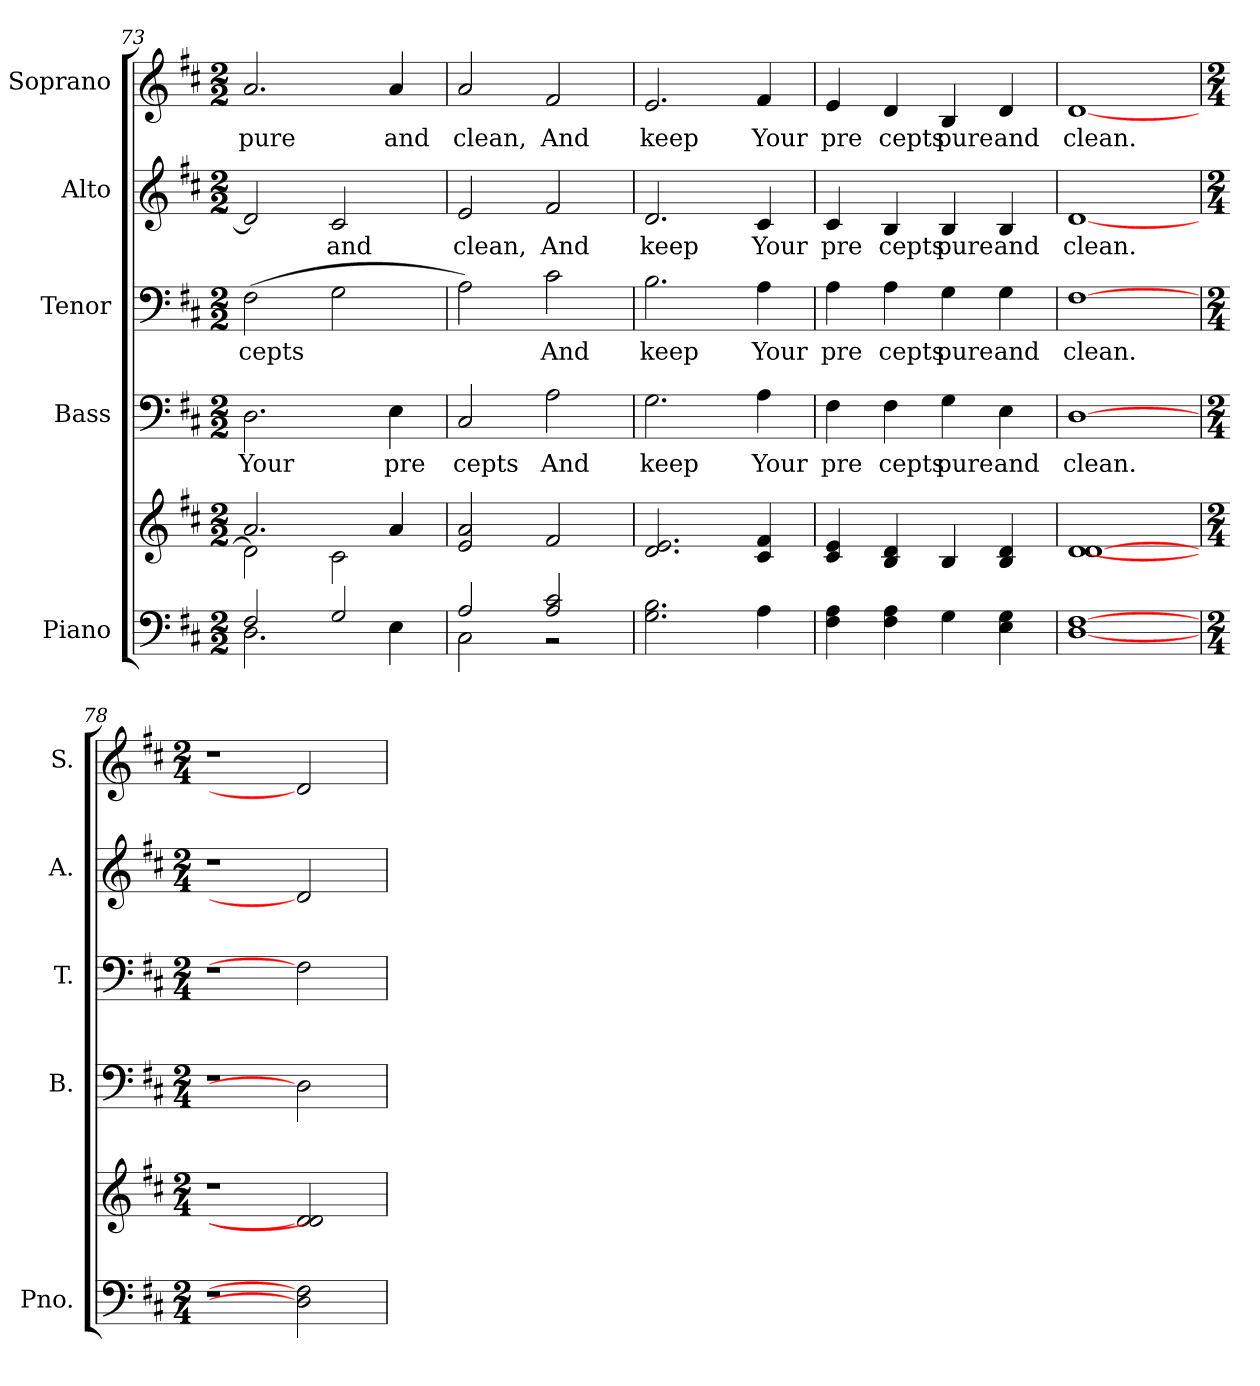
**kern	**kern	**kern	**text	**kern	**text	**kern	**text	**kern	**text
*part5	*part5	*part4	*part4	*part3	*part3	*part2	*part2	*part1	*part1
*staff6	*staff5	*staff4	*staff4	*staff3	*staff3	*staff2	*staff2	*staff1	*staff1
*I"Piano	*	*I"Bass	*	*I"Tenor	*	*I"Alto	*	*I"Soprano	*
*I'Pno.	*	*I'B.	*	*I'T.	*	*I'A.	*	*I'S.	*
*clefF4	*clefG2	*clefF4	*	*clefF4	*	*clefG2	*	*clefG2	*
*k[f#c#]	*k[f#c#]	*k[f#c#]	*	*k[f#c#]	*	*k[f#c#]	*	*k[f#c#]	*
*D:	*D:	*D:	*	*D:	*	*D:	*	*D:	*
*M2/2	*M2/2	*M2/2	*	*M2/2	*	*M2/2	*	*M2/2	*
=73	=73	=73	=73	=73	=73	=73	=73	=73	=73
*^	*^	*	*	*	*	*	*	*	*
!	!	!	!	!	!LO:LY:b:color=#000000	!	!	!	!	!	!
!	!	!	!	!	!	!	!LO:LY:b:color=#000000	!	!	!	!
!	!	!	!	!	!	!	!	!	!	!	!LO:LY:b:color=#000000
2F#i/	2.Di\	2.ai/	2di\]	2.Di\	Your	(2F#i\	cepts	2di/]	.	2.ai/	pure
!	!	!	!	!	!	!	!	!	!LO:LY:b:color=#000000	!	!
2Gi/	.	.	2c#i\	.	.	2Gi\	.	2c#i/	and	.	.
!	!	!	!	!	!LO:LY:b:color=#000000	!	!	!	!	!	!
!	!	!	!	!	!	!	!	!	!	!	!LO:LY:b:color=#000000
.	4Ei\	4ai/	.	4Ei\	pre	.	.	.	.	4ai/	and
*	*	*v	*v	*	*	*	*	*	*	*	*
=74	=74	=74	=74	=74	=74	=74	=74	=74	=74	=74
!	!	!	!	!LO:LY:b:color=#000000	!	!	!	!	!	!
!	!	!	!	!	!	!	!	!LO:LY:b:color=#000000	!	!
!	!	!	!	!	!	!	!	!	!	!LO:LY:b:color=#000000
2Ai/	2C#i\	2ei/ 2ai	2C#i/	cepts	2Ai\)	.	2ei/	clean,	2ai/	clean,
!	!	!	!	!LO:LY:b:color=#000000	!	!	!	!	!	!
!	!	!	!	!	!	!LO:LY:b:color=#000000	!	!	!	!
!	!	!	!	!	!	!	!	!LO:LY:b:color=#000000	!	!
!	!	!	!	!	!	!	!	!	!	!LO:LY:b:color=#000000
2Ai/ 2c#i	2r	2f#i/	2Ai\	And	2c#i\	And	2f#i/	And	2f#i/	And
*v	*v	*	*	*	*	*	*	*	*	*
=75	=75	=75	=75	=75	=75	=75	=75	=75	=75
*^	*	*	*	*	*	*	*	*	*
!	!	!	!	!LO:LY:b:color=#000000	!	!	!	!	!	!
*v	*v	*	*	*	*	*	*	*	*	*
*^	*	*	*	*	*	*	*	*	*
!	!	!	!	!	!	!LO:LY:b:color=#000000	!	!	!	!
*v	*v	*	*	*	*	*	*	*	*	*
*^	*	*	*	*	*	*	*	*	*
!	!	!	!	!	!	!	!	!LO:LY:b:color=#000000	!	!
*v	*v	*	*	*	*	*	*	*	*	*
*^	*	*	*	*	*	*	*	*	*
!	!	!	!	!	!	!	!	!	!	!LO:LY:b:color=#000000
*v	*v	*	*	*	*	*	*	*	*	*
2.Gi\ 2.Bi	2.di/ 2.ei	2.Gi\	keep	2.Bi\	keep	2.di/	keep	2.ei/	keep
!	!	!	!LO:LY:b:color=#000000	!	!	!	!	!	!
!	!	!	!	!	!LO:LY:b:color=#000000	!	!	!	!
!	!	!	!	!	!	!	!LO:LY:b:color=#000000	!	!
!	!	!	!	!	!	!	!	!	!LO:LY:b:color=#000000
4Ai\	4c#i/ 4f#i	4Ai\	Your	4Ai\	Your	4c#i/	Your	4f#i/	Your
=76	=76	=76	=76	=76	=76	=76	=76	=76	=76
!	!	!	!LO:LY:b:color=#000000	!	!	!	!	!	!
!	!	!	!	!	!LO:LY:b:color=#000000	!	!	!	!
!	!	!	!	!	!	!	!LO:LY:b:color=#000000	!	!
!	!	!	!	!	!	!	!	!	!LO:LY:b:color=#000000
4F#i\ 4Ai	4c#i/ 4ei	4F#i\	pre	4Ai\	pre	4c#i/	pre	4ei/	pre
!	!	!	!LO:LY:b:color=#000000	!	!	!	!	!	!
!	!	!	!	!	!LO:LY:b:color=#000000	!	!	!	!
!	!	!	!	!	!	!	!LO:LY:b:color=#000000	!	!
!	!	!	!	!	!	!	!	!	!LO:LY:b:color=#000000
4F#i\ 4Ai	4Bi/ 4di	4F#i\	cepts	4Ai\	cepts	4Bi/	cepts	4di/	cepts
!	!	!	!LO:LY:b:color=#000000	!	!	!	!	!	!
!	!	!	!	!	!LO:LY:b:color=#000000	!	!	!	!
!	!	!	!	!	!	!	!LO:LY:b:color=#000000	!	!
!	!	!	!	!	!	!	!	!	!LO:LY:b:color=#000000
4Gi\	4Bi/	4Gi\	pure	4Gi\	pure	4Bi/	pure	4Bi/	pure
!	!	!	!LO:LY:b:color=#000000	!	!	!	!	!	!
!	!	!	!	!	!LO:LY:b:color=#000000	!	!	!	!
!	!	!	!	!	!	!	!LO:LY:b:color=#000000	!	!
!	!	!	!	!	!	!	!	!	!LO:LY:b:color=#000000
4Ei\ 4Gi	4Bi/ 4di	4Ei\	and	4Gi\	and	4Bi/	and	4di/	and
!!LO:PB:g=z
=77	=77	=77	=77	=77	=77	=77	=77	=77	=77
!	!	!	!LO:LY:b:color=#000000	!	!	!	!	!	!
!	!	!	!	!	!LO:LY:b:color=#000000	!	!	!	!
!	!	!	!	!	!	!	!LO:LY:b:color=#000000	!	!
!	!	!	!	!	!	!	!	!	!LO:LY:b:color=#000000
[1Di [1F#i	[1di [1di	[1Di	clean.	[1F#i	clean.	[1di	clean.	[1di	clean.
=78	=78	=78	=78	=78	=78	=78	=78	=78	=78
*M2/4	*M2/4	*M2/4	*	*M2/4	*	*M2/4	*	*M2/4	*
!LO:N:vis=1	!LO:N:vis=1	!LO:N:vis=1	!	!LO:N:vis=1	!	!LO:N:vis=1	!	!LO:N:vis=1	!
2r	2r	2r	.	2r	.	2r	.	2r	.
2Di] 2F#i]	2di] 2di]	2Di]	.	2F#i]	.	2di]	.	2di]	.
=	=	=	=	=	=	=	=	=	=
*-	*-	*-	*-	*-	*-	*-	*-	*-	*-
